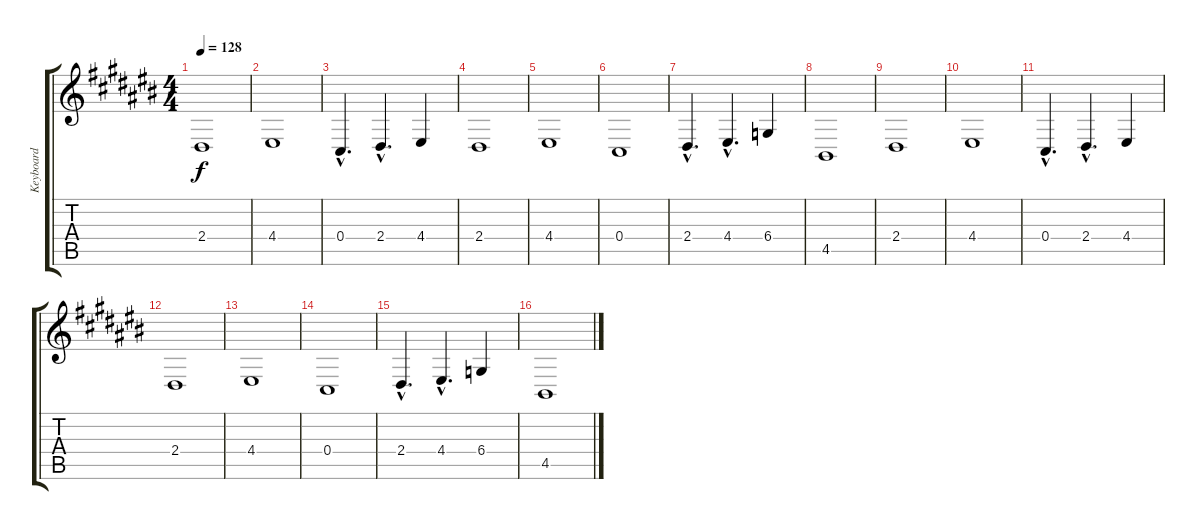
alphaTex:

\track ("Keyboard" "Keyboard") {instrument voiceoohs}
\staff {score tabs}
\tuning (Eb4 Bb3 Gb3 Db3 Ab2 Eb2) {hide}
\ts (4 4)
\tempo 128
\clef g2
\ks c#
2.4.1{dy f} |
4.4.1 |
0.4{hac}.4{d} 2.4{hac}.4{d} 4.4.4 |
2.4.1 |
4.4.1 |
0.4.1 |
2.4{hac}.4{d} 4.4{hac}.4{d} 6.4.4 |
4.5.1 |
2.4.1 |
4.4.1 |
0.4{hac}.4{d} 2.4{hac}.4{d} 4.4.4 |
2.4.1 |
4.4.1 |
0.4.1 |
2.4{hac}.4{d} 4.4{hac}.4{d} 6.4.4 |
4.5.1
